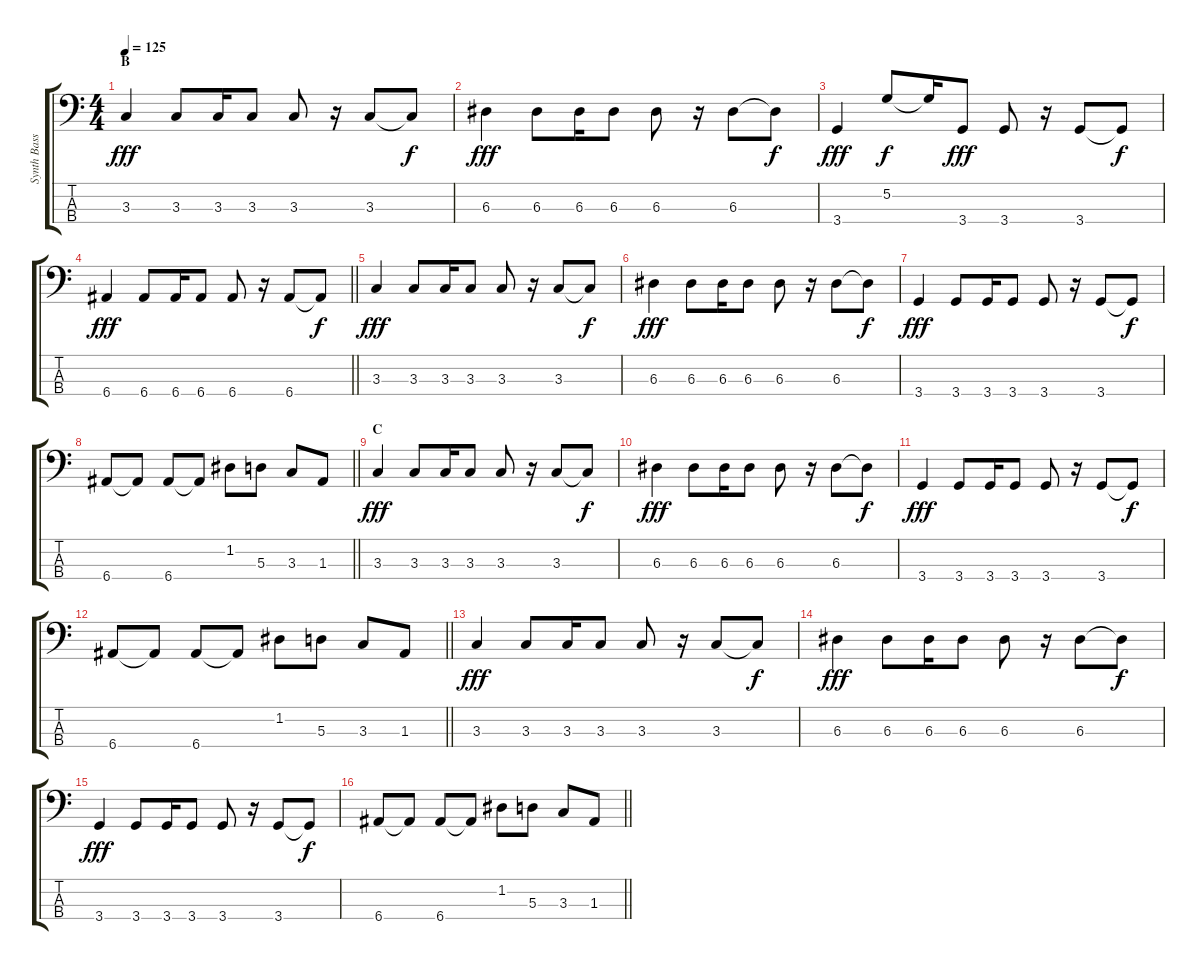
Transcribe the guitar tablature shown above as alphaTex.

\track ("Synth Bass" "Synth Bass") {instrument synthbass2}
\staff {score tabs}
\tuning (G2 D2 A1 E1) {hide}
\ts (4 4)
\section ("" "B")
\tempo 125
\clef f4
\ks c
3.3.4{dy fff} 3.3.8 3.3.16 3.3.8 3.3.8 r.16 3.3.8 3.3{t}.8{dy f} |
6.3.4{dy fff} 6.3.8 6.3.16 6.3.8 6.3.8 r.16 6.3.8 6.3{t}.8{dy f} |
3.4.4{dy fff} 5.2.8{dy f} 5.2{t}.16 3.4.8{dy fff} 3.4.8 r.16 3.4.8 3.4{t}.8{dy f} |
\barLineRight lightlight
6.4.4{dy fff} 6.4.8 6.4.16 6.4.8 6.4.8 r.16 6.4.8 6.4{t}.8{dy f} |
3.3.4{dy fff} 3.3.8 3.3.16 3.3.8 3.3.8 r.16 3.3.8 3.3{t}.8{dy f} |
6.3.4{dy fff} 6.3.8 6.3.16 6.3.8 6.3.8 r.16 6.3.8 6.3{t}.8{dy f} |
3.4.4{dy fff} 3.4.8 3.4.16 3.4.8 3.4.8 r.16 3.4.8 3.4{t}.8{dy f} |
\barLineRight lightlight
6.4.8 6.4{t}.8 6.4.8 6.4{t}.8 1.2.8 5.3.8 3.3.8 1.3.8 |
\section ("" "C")
3.3.4{dy fff} 3.3.8 3.3.16 3.3.8 3.3.8 r.16 3.3.8 3.3{t}.8{dy f} |
6.3.4{dy fff} 6.3.8 6.3.16 6.3.8 6.3.8 r.16 6.3.8 6.3{t}.8{dy f} |
3.4.4{dy fff} 3.4.8 3.4.16 3.4.8 3.4.8 r.16 3.4.8 3.4{t}.8{dy f} |
\barLineRight lightlight
6.4.8 6.4{t}.8 6.4.8 6.4{t}.8 1.2.8 5.3.8 3.3.8 1.3.8 |
3.3.4{dy fff} 3.3.8 3.3.16 3.3.8 3.3.8 r.16 3.3.8 3.3{t}.8{dy f} |
6.3.4{dy fff} 6.3.8 6.3.16 6.3.8 6.3.8 r.16 6.3.8 6.3{t}.8{dy f} |
3.4.4{dy fff} 3.4.8 3.4.16 3.4.8 3.4.8 r.16 3.4.8 3.4{t}.8{dy f} |
\barLineRight lightlight
6.4.8 6.4{t}.8 6.4.8 6.4{t}.8 1.2.8 5.3.8 3.3.8 1.3.8
